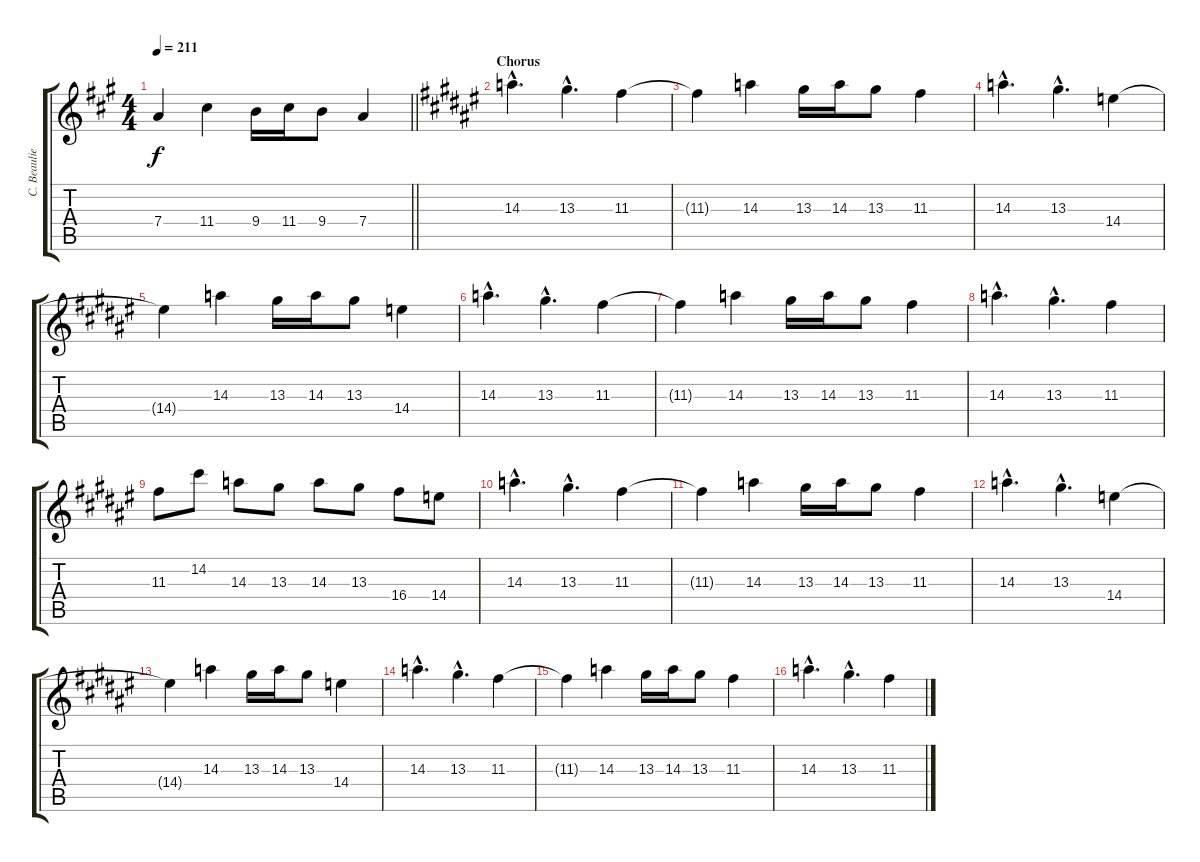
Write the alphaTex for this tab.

\track ("C. Beaulieu" "C. Beaulie") {instrument distortionguitar}
\staff {score tabs}
\tuning (E4 B3 G3 D3 A2 D2) {hide}
\ts (4 4)
\tempo 211
\clef g2
\barLineRight lightlight
\ks f#minor
7.4{t}.4{dy f} 11.4.4 9.4.16 11.4.16 9.4.8 7.4.4 |
\section ("" "Chorus")
\ks d#minor
14.3{hac}.4{d} 13.3{hac}.4{d} 11.3.4 |
11.3{t}.4 14.3.4 13.3.16 14.3.16 13.3.8 11.3.4 |
14.3{hac}.4{d} 13.3{hac}.4{d} 14.4.4 |
14.4{t}.4 14.3.4 13.3.16 14.3.16 13.3.8 14.4.4 |
14.3{hac}.4{d} 13.3{hac}.4{d} 11.3.4 |
11.3{t}.4 14.3.4 13.3.16 14.3.16 13.3.8 11.3.4 |
14.3{hac}.4{d} 13.3{hac}.4{d} 11.3.4 |
11.3.8 14.2.8 14.3.8 13.3.8 14.3.8 13.3.8 16.4.8 14.4.8 |
14.3{hac}.4{d} 13.3{hac}.4{d} 11.3.4 |
11.3{t}.4 14.3.4 13.3.16 14.3.16 13.3.8 11.3.4 |
14.3{hac}.4{d} 13.3{hac}.4{d} 14.4.4 |
14.4{t}.4 14.3.4 13.3.16 14.3.16 13.3.8 14.4.4 |
14.3{hac}.4{d} 13.3{hac}.4{d} 11.3.4 |
11.3{t}.4 14.3.4 13.3.16 14.3.16 13.3.8 11.3.4 |
14.3{hac}.4{d} 13.3{hac}.4{d} 11.3.4
